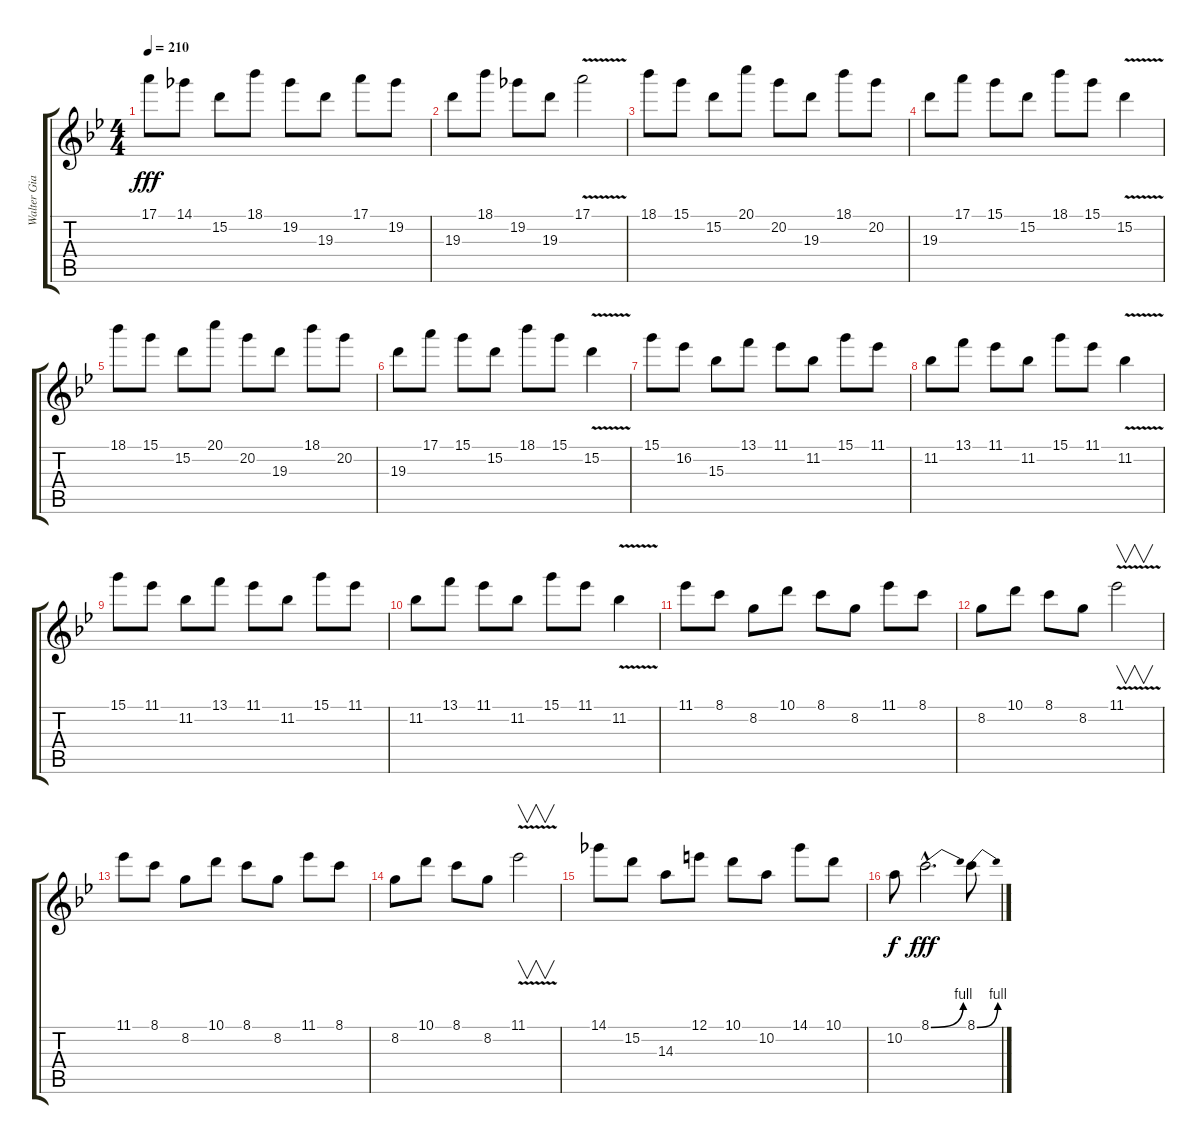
\track ("Walter Giardino" "Walter Gia") {instrument overdrivenguitar}
\staff {score tabs}
\tuning (E4 B3 G3 D3 A2 E2) {hide}
\ts (4 4)
\tempo 210
\clef g2
\ks gminor
17.1.8{dy fff} 14.1.8 15.2.8 18.1.8 19.2.8 19.3.8 17.1.8 19.2.8 |
19.3.8 18.1.8 19.2.8 19.3.8 17.1{v}.2 |
18.1.8 15.1.8 15.2.8 20.1.8 20.2.8 19.3.8 18.1.8 20.2.8 |
19.3.8 17.1.8 15.1.8 15.2.8 18.1.8 15.1.8 15.2{v}.4 |
18.1.8 15.1.8 15.2.8 20.1.8 20.2.8 19.3.8 18.1.8 20.2.8 |
19.3.8 17.1.8 15.1.8 15.2.8 18.1.8 15.1.8 15.2{v}.4 |
15.1.8 16.2.8 15.3.8 13.1.8 11.1.8 11.2.8 15.1.8 11.1.8 |
11.2.8 13.1.8 11.1.8 11.2.8 15.1.8 11.1.8 11.2{v}.4 |
15.1.8 11.1.8 11.2.8 13.1.8 11.1.8 11.2.8 15.1.8 11.1.8 |
11.2.8 13.1.8 11.1.8 11.2.8 15.1.8 11.1.8 11.2{v}.4 |
11.1.8 8.1.8 8.2.8 10.1.8 8.1.8 8.2.8 11.1.8 8.1.8 |
8.2.8 10.1.8 8.1.8 8.2.8 11.1{v}.2{v} |
11.1.8 8.1.8 8.2.8 10.1.8 8.1.8 8.2.8 11.1.8 8.1.8 |
8.2.8 10.1.8 8.1.8 8.2.8 11.1{v}.2{v} |
14.1.8 15.2.8 14.3.8 12.1.8 10.1.8 10.2.8 14.1.8 10.1.8 |
10.2.8{dy f} 8.1{be (bend 0 0 60 4) hac}.2{d dy fff} 8.1{be (bend 0 0 60 4)}.8
